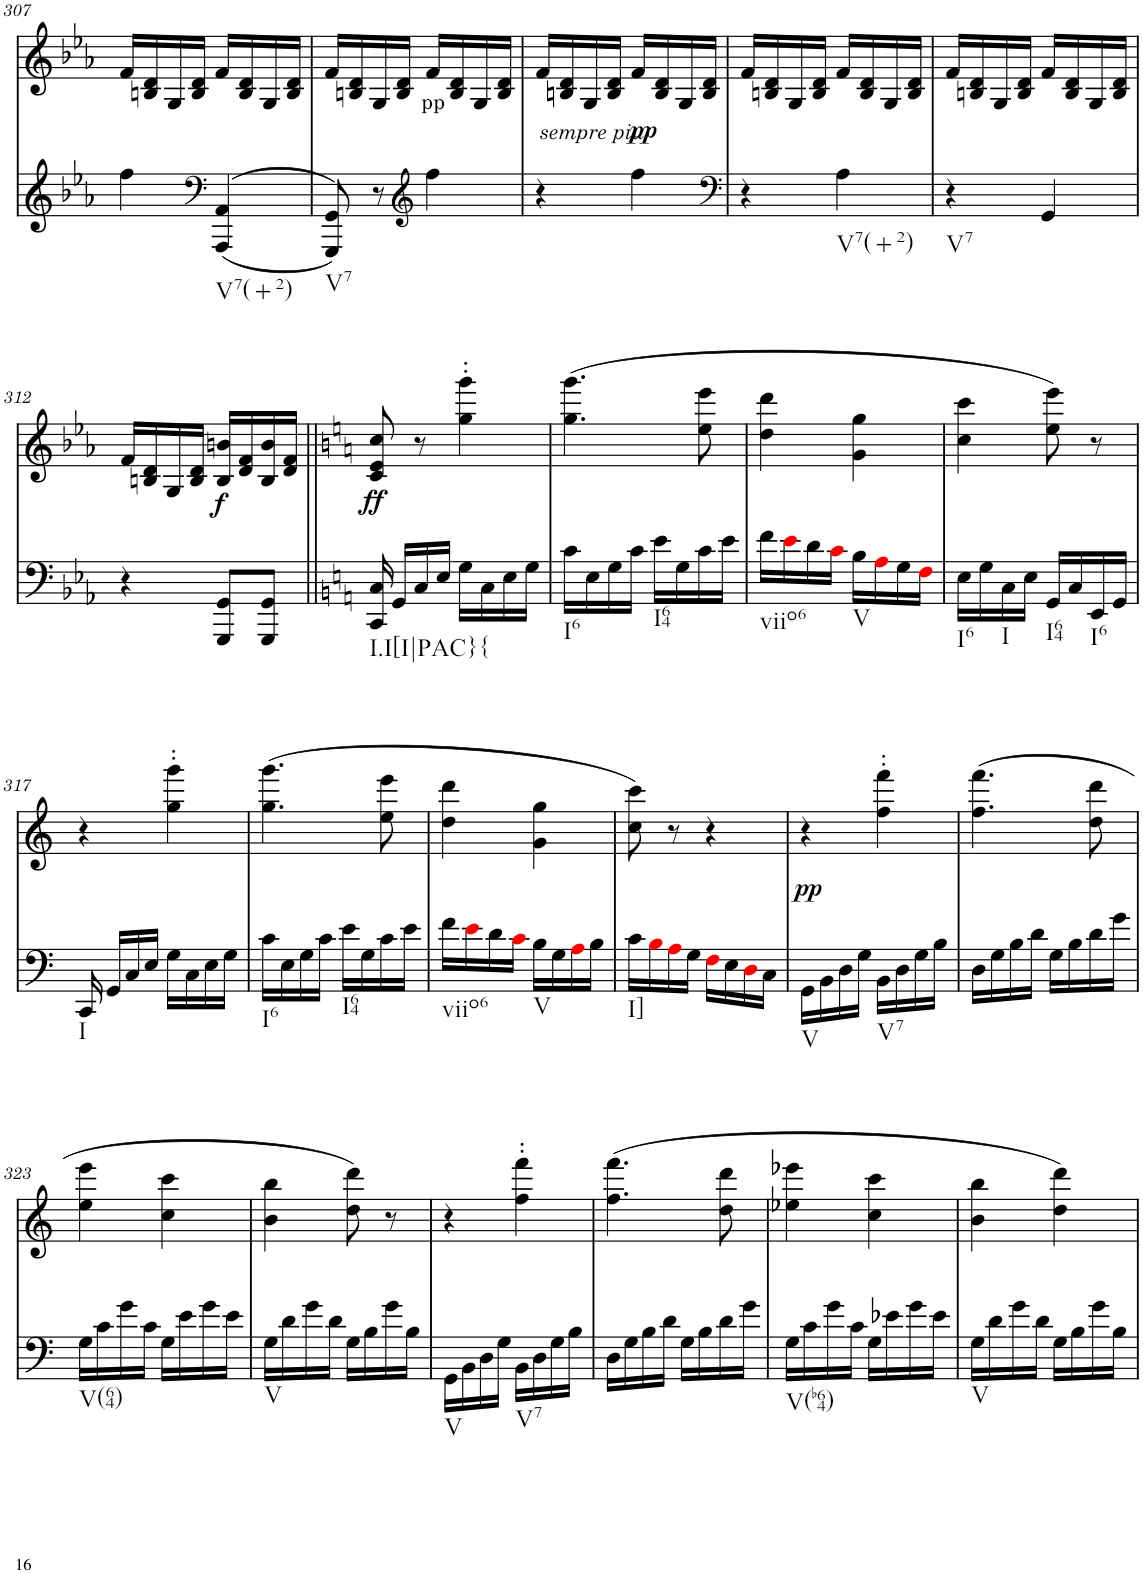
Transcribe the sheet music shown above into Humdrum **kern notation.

**kern	**dynam	**kern	**text	**dynam
*part2	*part2	*part1	*part1	*part1
*staff2	*staff2	*staff1	*staff1	*staff1
*I"piano	*	*I"piano	*	*
*I'Pno	*	*I'Pno	*	*
!!LO:PB:g=z
*clefG2	*	*clefG2	*	*
*k[b-e-a-]	*	*k[b-e-a-]	*	*
*c:	*	*c:	*	*
*M2/4	*	*M2/4	*	*
=307	=307	=307	=307	=307
4ff\	.	16f/LL	.	.
.	.	16Bn/ 16d/	.	.
.	.	16G/	.	.
.	.	16B/ 16d/JJ	.	.
*clefF4	*	*	*	*
!LO:TX:b:t=V7(+2)	!	!	!	!
(>(4AAA-/ 4AA-/	.	16f/LL	.	.
.	.	16B/ 16d/	.	.
.	.	16G/	.	.
.	.	16B/ 16d/JJ	.	.
=308	=308	=308	=308	=308
!LO:TX:b:t=V7	!	!	!	!
8GGG/ 8GG/))	.	16f/LL	.	.
.	.	16Bn/ 16d/	.	.
8r	.	16G/	.	.
.	.	16B/ 16d/JJ	.	.
*clefG2	*	*	*	*
!	!	!	!LO:LY:b	!
4ff\	.	16f/LL	pp	.
.	.	16B/ 16d/	.	.
.	.	16G/	.	.
.	.	16B/ 16d/JJ	.	.
=309	=309	=309	=309	=309
!	!LO:DY:a	!	!	!
4r	other-dynamics	16f/LL	.	.
.	.	16Bn/ 16d/	.	.
.	.	16G/	.	.
.	.	16B/ 16d/JJ	.	.
!	!LO:DY:a	!	!	!
4ff\	pp	16f/LL	.	.
.	.	16B/ 16d/	.	.
.	.	16G/	.	.
.	.	16B/ 16d/JJ	.	.
=310	=310	=310	=310	=310
*clefF4	*	*	*	*
4r	.	16f/LL	.	.
.	.	16Bn/ 16d/	.	.
.	.	16G/	.	.
.	.	16B/ 16d/JJ	.	.
!LO:TX:b:t=V7(+2)	!	!	!	!
4A-\	.	16f/LL	.	.
.	.	16B/ 16d/	.	.
.	.	16G/	.	.
.	.	16B/ 16d/JJ	.	.
=311	=311	=311	=311	=311
!LO:TX:b:t=V7	!	!	!	!
4r	.	16f/LL	.	.
.	.	16Bn/ 16d/	.	.
.	.	16G/	.	.
.	.	16B/ 16d/JJ	.	.
4GG/	.	16f/LL	.	.
.	.	16B/ 16d/	.	.
.	.	16G/	.	.
.	.	16B/ 16d/JJ	.	.
!!LO:LB:g=z
=312	=312	=312	=312	=312
4r	.	16f/LL	.	.
.	.	16Bn/ 16d/	.	.
.	.	16G/	.	.
.	.	16B/ 16d/JJ	.	.
!	!	!	!LO:LY:b	!LO:DY:b
8GGG/ 8GG/L	.	16B/ 16bn/LL	f	f
.	.	16d/ 16f/	.	.
8GGG/ 8GG/J	.	16B/ 16b/	.	.
.	.	16d/ 16f/JJ	.	.
=313||	=313||	=313||	=313||	=313||
*k[]	*	*k[]	*	*
*C:	*	*C:	*	*
!LO:TX:b:t=I.I[I|PAC}{	!	!	!	!
!	!	!	!LO:LY:b	!LO:DY:b
16CC/ 16C/	.	8c/ 8e/ 8cc/	ff	ff
16GG/LL	.	.	.	.
16C/	.	8r	.	.
16E/JJ	.	.	.	.
16G\LL	.	4gg\' 4ggg\'	.	.
16C\	.	.	.	.
16E\	.	.	.	.
16G\JJ	.	.	.	.
=314	=314	=314	=314	=314
!LO:TX:b:t=I6	!	!	!	!
16c\LL	.	(4.gg\ 4.ggg\	.	.
16E\	.	.	.	.
16G\	.	.	.	.
16c\JJ	.	.	.	.
!LO:TX:b:t=I64	!	!	!	!
16e\LL	.	.	.	.
16G\	.	.	.	.
16c\	.	8ee\ 8eee\	.	.
16e\JJ	.	.	.	.
=315	=315	=315	=315	=315
!LO:TX:b:t=viio6	!	!	!	!
16f\LL	.	4dd\ 4ddd\	.	.
16ei\	.	.	.	.
16d\	.	.	.	.
16ci\JJ	.	.	.	.
!LO:TX:b:t=V	!	!	!	!
16B\LL	.	4g\ 4gg\	.	.
16Ai\	.	.	.	.
16G\	.	.	.	.
16Fi\JJ	.	.	.	.
=316	=316	=316	=316	=316
!LO:TX:b:t=I6	!	!	!	!
16E\LL	.	4cc\ 4ccc\	.	.
16G\	.	.	.	.
!LO:TX:b:t=I	!	!	!	!
16C\	.	.	.	.
16E\JJ	.	.	.	.
!LO:TX:b:t=I64	!	!	!	!
16GG/LL	.	8ee\ 8eee\)	.	.
16C/	.	.	.	.
!LO:TX:b:t=I6	!	!	!	!
16EE/	.	8r	.	.
16GG/JJ	.	.	.	.
!!LO:LB:g=z
=317	=317	=317	=317	=317
!LO:TX:b:t=I	!	!	!	!
16CC/	.	4r	.	.
16GG/LL	.	.	.	.
16C/	.	.	.	.
16E/JJ	.	.	.	.
16G\LL	.	4gg\' 4ggg\'	.	.
16C\	.	.	.	.
16E\	.	.	.	.
16G\JJ	.	.	.	.
=318	=318	=318	=318	=318
!LO:TX:b:t=I6	!	!	!	!
16c\LL	.	(4.gg\ 4.ggg\	.	.
16E\	.	.	.	.
16G\	.	.	.	.
16c\JJ	.	.	.	.
!LO:TX:b:t=I64	!	!	!	!
16e\LL	.	.	.	.
16G\	.	.	.	.
16c\	.	8ee\ 8eee\	.	.
16e\JJ	.	.	.	.
=319	=319	=319	=319	=319
!LO:TX:b:t=viio6	!	!	!	!
16f\LL	.	4dd\ 4ddd\	.	.
16ei\	.	.	.	.
16d\	.	.	.	.
16ci\JJ	.	.	.	.
!LO:TX:b:t=V	!	!	!	!
16B\LL	.	4g\ 4gg\	.	.
16G\	.	.	.	.
16Ai\	.	.	.	.
16B\JJ	.	.	.	.
=320	=320	=320	=320	=320
!LO:TX:b:t=I]	!	!	!	!
16c\LL	.	8cc\ 8ccc\)	.	.
16Bi\	.	.	.	.
16Ai\	.	8r	.	.
16G\JJ	.	.	.	.
16Fi\LL	.	4r	.	.
16E\	.	.	.	.
16Di\	.	.	.	.
16C\JJ	.	.	.	.
=321	=321	=321	=321	=321
!LO:TX:b:t=V	!	!	!	!
!	!	!	!	!LO:DY:b
16GG\LL	.	4r	.	pp
16BB\	.	.	.	.
16D\	.	.	.	.
16G\JJ	.	.	.	.
!LO:TX:b:t=V7	!	!	!	!
16BB\LL	.	4ff\' 4fff\'	.	.
16D\	.	.	.	.
16G\	.	.	.	.
16B\JJ	.	.	.	.
=322	=322	=322	=322	=322
16D\LL	.	(4.ff\ 4.fff\	.	.
16G\	.	.	.	.
16B\	.	.	.	.
16d\JJ	.	.	.	.
16G\LL	.	.	.	.
16B\	.	.	.	.
16d\	.	8dd\ 8ddd\	.	.
16g\JJ	.	.	.	.
!!LO:LB:g=z
=323	=323	=323	=323	=323
!LO:TX:b:t=V(64)	!	!	!	!
16G\LL	.	4ee\ 4eee\	.	.
16c\	.	.	.	.
16g\	.	.	.	.
16c\JJ	.	.	.	.
16G\LL	.	4cc\ 4ccc\	.	.
16e\	.	.	.	.
16g\	.	.	.	.
16e\JJ	.	.	.	.
=324	=324	=324	=324	=324
!LO:TX:b:t=V	!	!	!	!
16G\LL	.	4b\ 4bb\	.	.
16d\	.	.	.	.
16g\	.	.	.	.
16d\JJ	.	.	.	.
16G\LL	.	8dd\ 8ddd\)	.	.
16B\	.	.	.	.
16g\	.	8r	.	.
16B\JJ	.	.	.	.
=325	=325	=325	=325	=325
!LO:TX:b:t=V	!	!	!	!
16GG\LL	.	4r	.	.
16BB\	.	.	.	.
16D\	.	.	.	.
16G\JJ	.	.	.	.
!LO:TX:b:t=V7	!	!	!	!
16BB\LL	.	4ff\' 4fff\'	.	.
16D\	.	.	.	.
16G\	.	.	.	.
16B\JJ	.	.	.	.
=326	=326	=326	=326	=326
16D\LL	.	(4.ff\ 4.fff\	.	.
16G\	.	.	.	.
16B\	.	.	.	.
16d\JJ	.	.	.	.
16G\LL	.	.	.	.
16B\	.	.	.	.
16d\	.	8dd\ 8ddd\	.	.
16g\JJ	.	.	.	.
=327	=327	=327	=327	=327
!LO:TX:b:t=V(b64)	!	!	!	!
16G\LL	.	4ee-X\ 4eee-X\	.	.
16c\	.	.	.	.
16g\	.	.	.	.
16c\JJ	.	.	.	.
16G\LL	.	4cc\ 4ccc\	.	.
16e-X\	.	.	.	.
16g\	.	.	.	.
16e-\JJ	.	.	.	.
=328	=328	=328	=328	=328
!LO:TX:b:t=V	!	!	!	!
16G\LL	.	4b\ 4bb\	.	.
16d\	.	.	.	.
16g\	.	.	.	.
16d\JJ	.	.	.	.
16G\LL	.	4dd\ 4ddd\)	.	.
16B\	.	.	.	.
16g\	.	.	.	.
16B\JJ	.	.	.	.
=	=	=	=	=
*-	*-	*-	*-	*-
